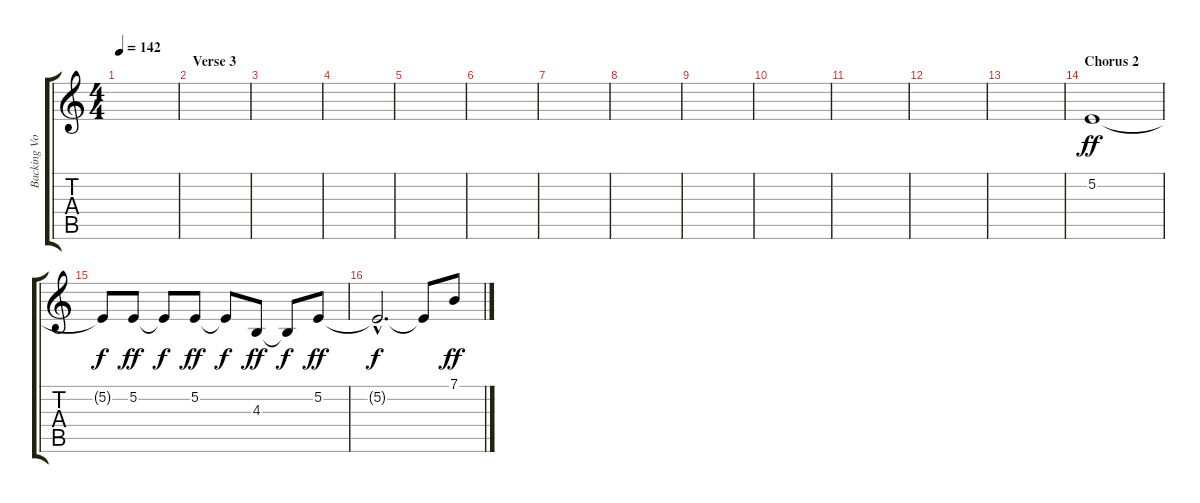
\track ("Backing Vocals" "Backing Vo") {instrument tenorsax}
\staff {score tabs}
\tuning (E4 B3 G3 D3 A2 E2) {hide}
\ts (4 4)
\tempo 142
\clef g2
\ks c
|
\section ("" "Verse 3")
|
|
|
|
|
|
|
|
|
|
|
|
\section ("" "Chorus 2")
5.2.1{dy ff} |
5.2{t}.8{dy f} 5.2.8{dy ff} 5.2{t}.8{dy f} 5.2.8{dy ff} 5.2{t}.8{dy f} 4.3.8{dy ff} 4.3{t}.8{dy f} 5.2.8{dy ff} |
5.2{hac t}.2{d dy f} 5.2{t}.8 7.1.8{dy ff}
